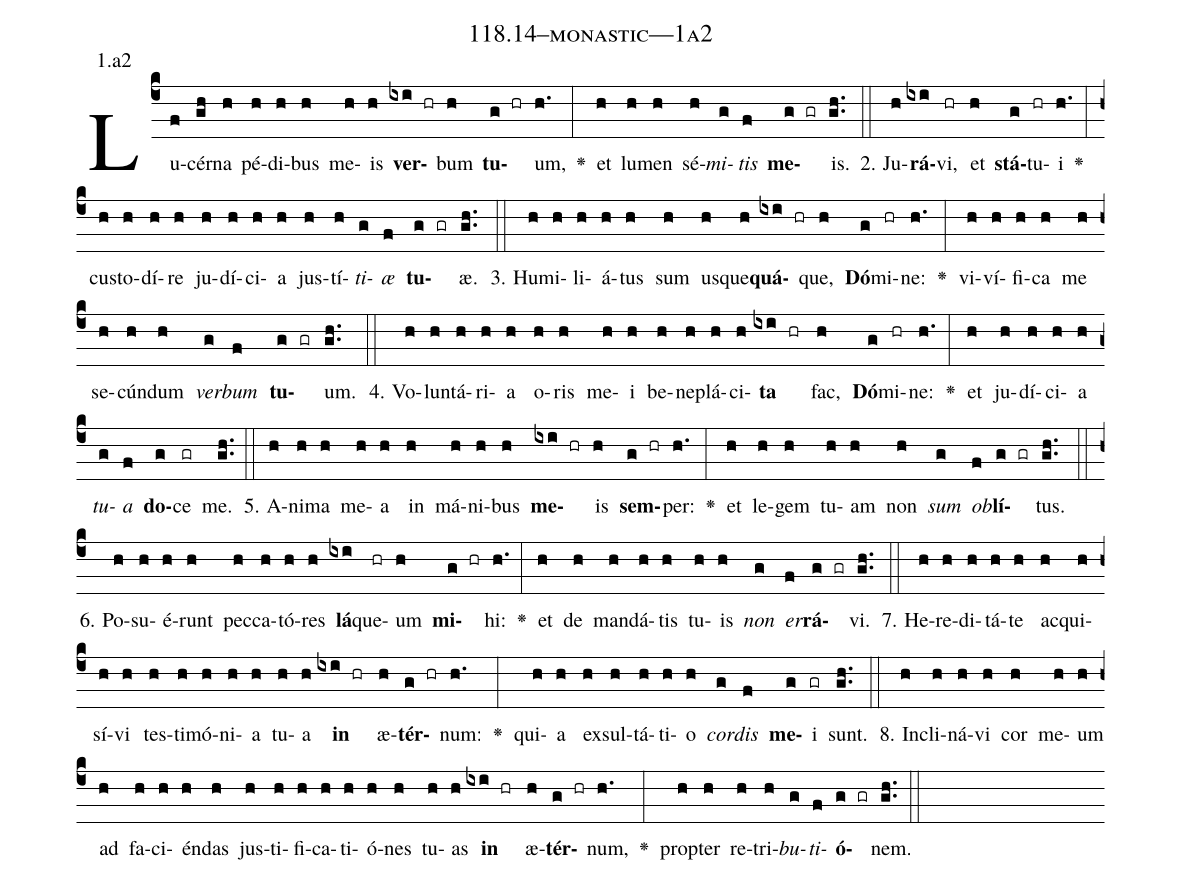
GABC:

name: 118.14--monastic---1a2;
annotation: 1.a2;
%%
(c4)Lu(f)cér(gh)na(h) pé(h)di(h)bus(h) me(h)is(h) <b>ver</b>(ixi hr)bum(h) <b>tu</b>(g hr)um,(h.) <v>\greheightstar</v>(:) et(h) lu(h)men(h) sé(h)<i>mi</i>(g)<i>tis</i>(f) <b>me</b>(g gr)is.(gh..) (::)
2. Ju(h)<b>rá</b>(ixi)vi,(hr) et(h) <b>stá</b>(g)tu(hr)i(h.) <v>\greheightstar</v>(:) cus(h)to(h)dí(h)re(h) ju(h)dí(h)ci(h)a(h) jus(h)tí(h)<i>ti</i>(g)<i>æ</i>(f) <b>tu</b>(g gr)æ.(gh..) (::)
3. Hu(h)mi(h)li(h)á(h)tus(h) sum(h) us(h)que(h)<b>quá</b>(ixi hr)que,(h) <b>Dó</b>(g)mi(hr)ne:(h.) <v>\greheightstar</v>(:) vi(h)ví(h)fi(h)ca(h) me(h) se(h)cún(h)dum(h) <i>ver</i>(g)<i>bum</i>(f) <b>tu</b>(g gr)um.(gh..) (::)
4. Vo(h)lun(h)tá(h)ri(h)a(h) o(h)ris(h) me(h)i(h) be(h)ne(h)plá(h)ci(h)<b>ta</b>(ixi hr) fac,(h) <b>Dó</b>(g)mi(hr)ne:(h.) <v>\greheightstar</v>(:) et(h) ju(h)dí(h)ci(h)a(h) <i>tu</i>(g)<i>a</i>(f) <b>do</b>(g)ce(gr) me.(gh..) (::)
5. A(h)ni(h)ma(h) me(h)a(h) in(h) má(h)ni(h)bus(h) <b>me</b>(ixi hr)is(h) <b>sem</b>(g hr)per:(h.) <v>\greheightstar</v>(:) et(h) le(h)gem(h) tu(h)am(h) non(h) <i>sum</i>(g) <i>ob</i>(f)<b>lí</b>(g gr)tus.(gh..) (::)
6. Po(h)su(h)é(h)runt(h) pec(h)ca(h)tó(h)res(h) <b>lá</b>(ixi)que(hr)um(h) <b>mi</b>(g hr)hi:(h.) <v>\greheightstar</v>(:) et(h) de(h) man(h)dá(h)tis(h) tu(h)is(h) <i>non</i>(g) <i>er</i>(f)<b>rá</b>(g gr)vi.(gh..) (::)
7. He(h)re(h)di(h)tá(h)te(h) ac(h)qui(h)sí(h)vi(h) tes(h)ti(h)mó(h)ni(h)a(h) tu(h)a(h) <b>in</b>(ixi hr) æ(h)<b>tér</b>(g hr)num:(h.) <v>\greheightstar</v>(:) qui(h)a(h) ex(h)sul(h)tá(h)ti(h)o(h) <i>cor</i>(g)<i>dis</i>(f) <b>me</b>(g)i(gr) sunt.(gh..) (::)
8. In(h)cli(h)ná(h)vi(h) cor(h) me(h)um(h) ad(h) fa(h)ci(h)én(h)das(h) jus(h)ti(h)fi(h)ca(h)ti(h)ó(h)nes(h) tu(h)as(h) <b>in</b>(ixi hr) æ(h)<b>tér</b>(g hr)num,(h.) <v>\greheightstar</v>(:) prop(h)ter(h) re(h)tri(h)<i>bu</i>(g)<i>ti</i>(f)<b>ó</b>(g gr)nem.(gh..) (::)
